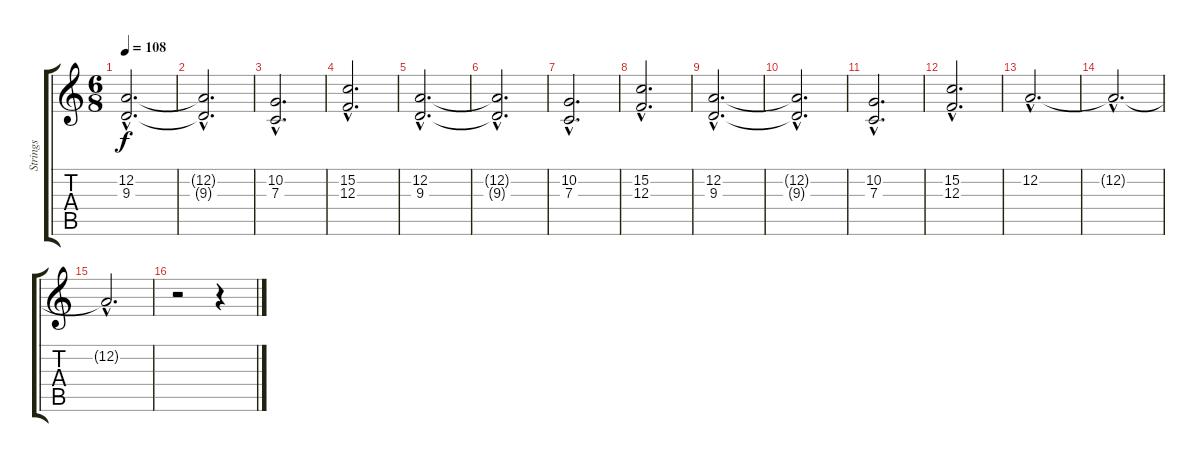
\track ("Strings" "Strings") {instrument stringensemble2}
\staff {score tabs}
\tuning (D4 A3 F3 C3 G2 D2) {hide}
\ts (6 8)
\tempo 108
\clef g2
\ks c
(12.2{hac} 9.3{hac}).2{d dy f} |
(12.2{hac t} 9.3{hac t}).2{d} |
(10.2{hac} 7.3{hac}).2{d} |
(15.2{hac} 12.3{hac}).2{d} |
(12.2{hac} 9.3{hac}).2{d} |
(12.2{hac t} 9.3{hac t}).2{d} |
(10.2{hac} 7.3{hac}).2{d} |
(15.2{hac} 12.3{hac}).2{d} |
(12.2{hac} 9.3{hac}).2{d} |
(12.2{hac t} 9.3{hac t}).2{d} |
(10.2{hac} 7.3{hac}).2{d} |
(15.2{hac} 12.3{hac}).2{d} |
\section ("" "")
12.2{hac}.2{d volume 0} |
12.2{hac t}.2{d} |
12.2{hac t}.2{d} |
r.2{volume 12} r.4
